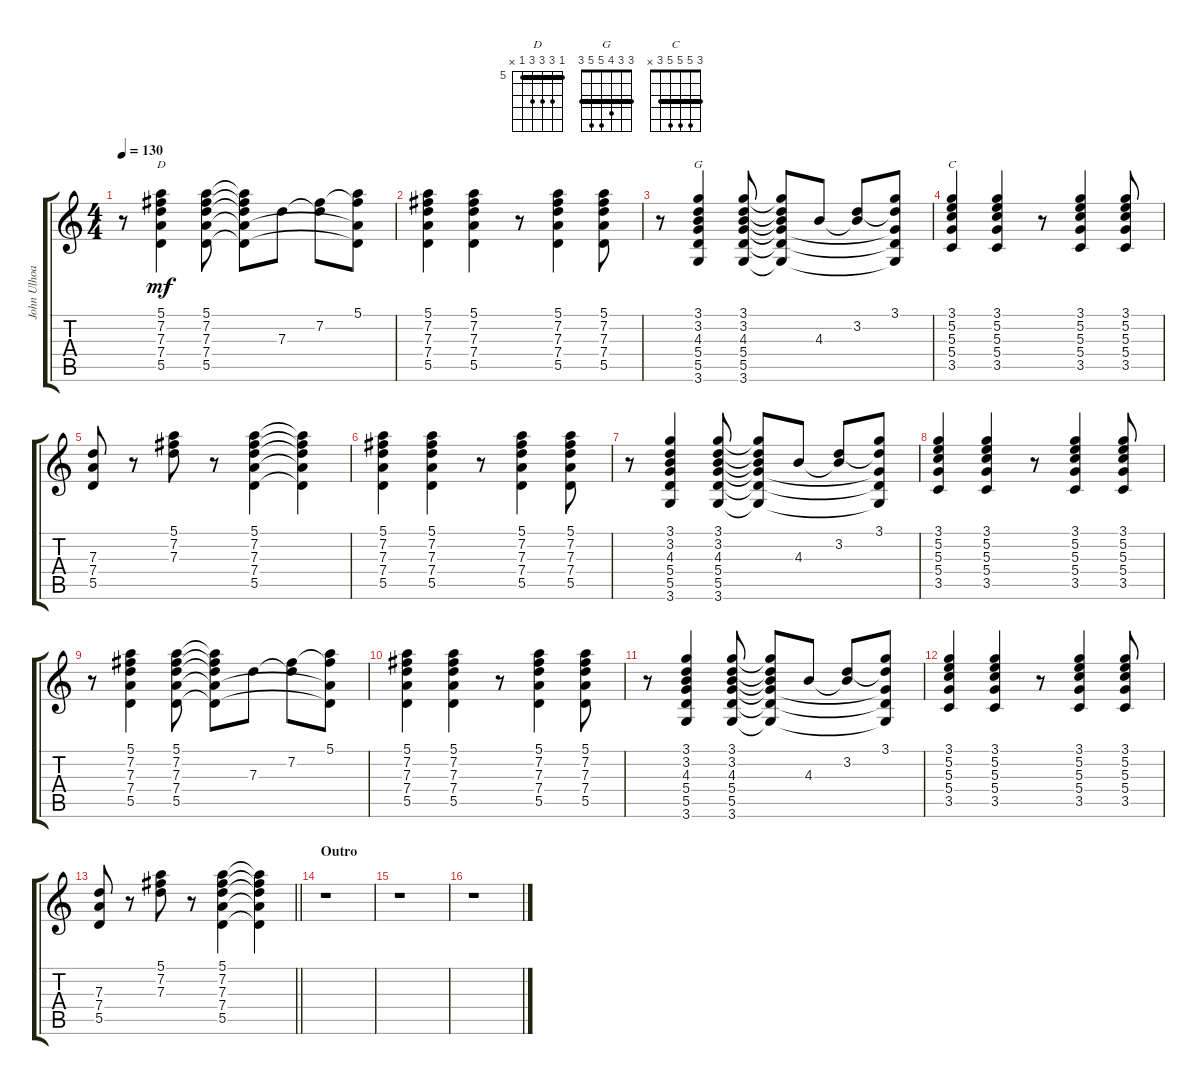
\track ("John Ulhoa" "John Ulhoa") {instrument acousticguitarsteel}
\staff {score tabs}
\tuning (E4 B3 G3 D3 A2 E2) {hide}
\chord ("D" 5 7 7 7 5 x) {firstfret 5 barre 5}
\chord ("G" 3 3 4 5 5 3) {barre 3}
\chord ("C" 3 5 5 5 3 x) {barre 3}
\ts (4 4)
\tempo 130
\clef g2
\ks c
r.8{dy mf} (5.1 7.2 7.3 7.4 5.5).4{ch "D"} (5.1 7.2 7.3 7.4 5.5).8 (5.1{t} 7.2{t} 7.3{t} 7.4{t} 5.5{t}).8 7.3.8 (7.2 7.3{t}).8 (5.1 7.2{t} 7.4{t} 5.5{t}).8 |
(5.1 7.2 7.3 7.4 5.5).4 (5.1 7.2 7.3 7.4 5.5).4 r.8 (5.1 7.2 7.3 7.4 5.5).4 (5.1 7.2 7.3 7.4 5.5).8 |
r.8 (3.1 3.2 4.3 5.4 5.5 3.6).4{ch "G"} (3.1 3.2 4.3 5.4 5.5 3.6).8 (3.1{t} 3.2{t} 4.3{t} 5.4{t} 5.5{t} 3.6{t}).8 4.3.8 (3.2 4.3{t}).8 (3.1 3.2{t} 5.4{t} 5.5{t} 3.6{t}).8 |
(3.1 5.2 5.3 5.4 3.5).4{ch "C"} (3.1 5.2 5.3 5.4 3.5).4 r.8 (3.1 5.2 5.3 5.4 3.5).4 (3.1 5.2 5.3 5.4 3.5).8 |
(7.3 7.4 5.5).8 r.8 (5.1 7.2 7.3).8 r.8 (5.1 7.2 7.3 7.4 5.5).4 (5.1{t} 7.2{t} 7.3{t} 7.4{t} 5.5{t}).4 |
(5.1 7.2 7.3 7.4 5.5).4 (5.1 7.2 7.3 7.4 5.5).4 r.8 (5.1 7.2 7.3 7.4 5.5).4 (5.1 7.2 7.3 7.4 5.5).8 |
r.8 (3.1 3.2 4.3 5.4 5.5 3.6).4 (3.1 3.2 4.3 5.4 5.5 3.6).8 (3.1{t} 3.2{t} 4.3{t} 5.4{t} 5.5{t} 3.6{t}).8 4.3.8 (3.2 4.3{t}).8 (3.1 3.2{t} 5.4{t} 5.5{t} 3.6{t}).8 |
(3.1 5.2 5.3 5.4 3.5).4 (3.1 5.2 5.3 5.4 3.5).4 r.8 (3.1 5.2 5.3 5.4 3.5).4 (3.1 5.2 5.3 5.4 3.5).8 |
r.8 (5.1 7.2 7.3 7.4 5.5).4 (5.1 7.2 7.3 7.4 5.5).8 (5.1{t} 7.2{t} 7.3{t} 7.4{t} 5.5{t}).8 7.3.8 (7.2 7.3{t}).8 (5.1 7.2{t} 7.4{t} 5.5{t}).8 |
(5.1 7.2 7.3 7.4 5.5).4 (5.1 7.2 7.3 7.4 5.5).4 r.8 (5.1 7.2 7.3 7.4 5.5).4 (5.1 7.2 7.3 7.4 5.5).8 |
r.8 (3.1 3.2 4.3 5.4 5.5 3.6).4 (3.1 3.2 4.3 5.4 5.5 3.6).8 (3.1{t} 3.2{t} 4.3{t} 5.4{t} 5.5{t} 3.6{t}).8 4.3.8 (3.2 4.3{t}).8 (3.1 3.2{t} 5.4{t} 5.5{t} 3.6{t}).8 |
(3.1 5.2 5.3 5.4 3.5).4 (3.1 5.2 5.3 5.4 3.5).4 r.8 (3.1 5.2 5.3 5.4 3.5).4 (3.1 5.2 5.3 5.4 3.5).8 |
\barLineRight lightlight
(7.3 7.4 5.5).8 r.8 (5.1 7.2 7.3).8 r.8 (5.1 7.2 7.3 7.4 5.5).4 (5.1{t} 7.2{t} 7.3{t} 7.4{t} 5.5{t}).4 |
\section ("" "Outro")
r.1 |
r.1 |
r.1
